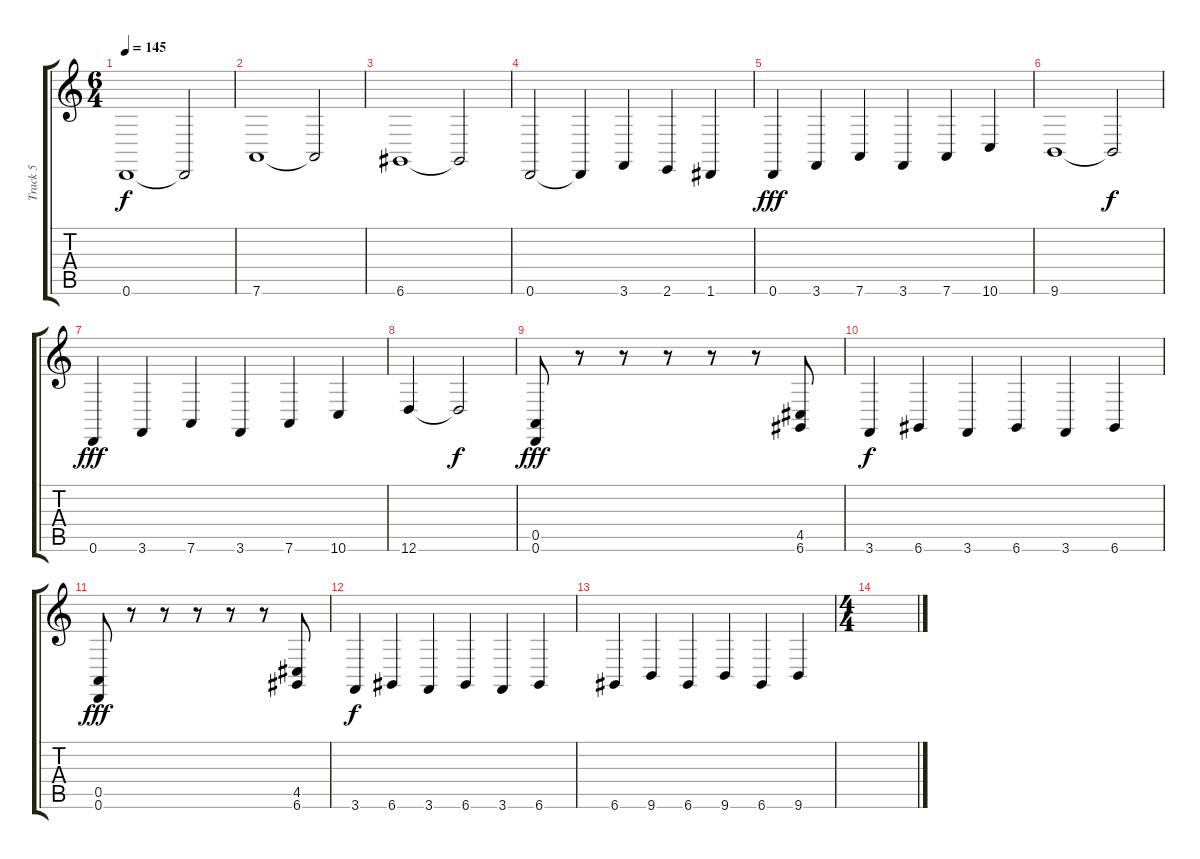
\track ("Track 5" "Track 5") {instrument clarinet}
\staff {score tabs}
\tuning (E4 B3 G3 D3 A2 D2) {hide}
\ts (6 4)
\tempo 145
\clef g2
\ks c
0.6.1{dy f} 0.6{t}.2 |
7.6.1 7.6{t}.2 |
6.6.1 6.6{t}.2 |
0.6.2 0.6{t}.4 3.6.4 2.6.4 1.6.4 |
0.6.4{dy fff} 3.6.4 7.6.4 3.6.4 7.6.4 10.6.4 |
9.6.1 9.6{t}.2{dy f} |
0.6.4{dy fff} 3.6.4 7.6.4 3.6.4 7.6.4 10.6.4 |
12.6.4 12.6{t}.2{dy f} |
(0.5 0.6).8{dy fff} r.8 r.8 r.8 r.8 r.8 (4.5 6.6).8 |
3.6.4{dy f} 6.6.4 3.6.4 6.6.4 3.6.4 6.6.4 |
(0.5 0.6).8{dy fff} r.8 r.8 r.8 r.8 r.8 (4.5 6.6).8 |
3.6.4{dy f} 6.6.4 3.6.4 6.6.4 3.6.4 6.6.4 |
6.6.4 9.6.4 6.6.4 9.6.4 6.6.4 9.6.4 |
\ts (4 4)
